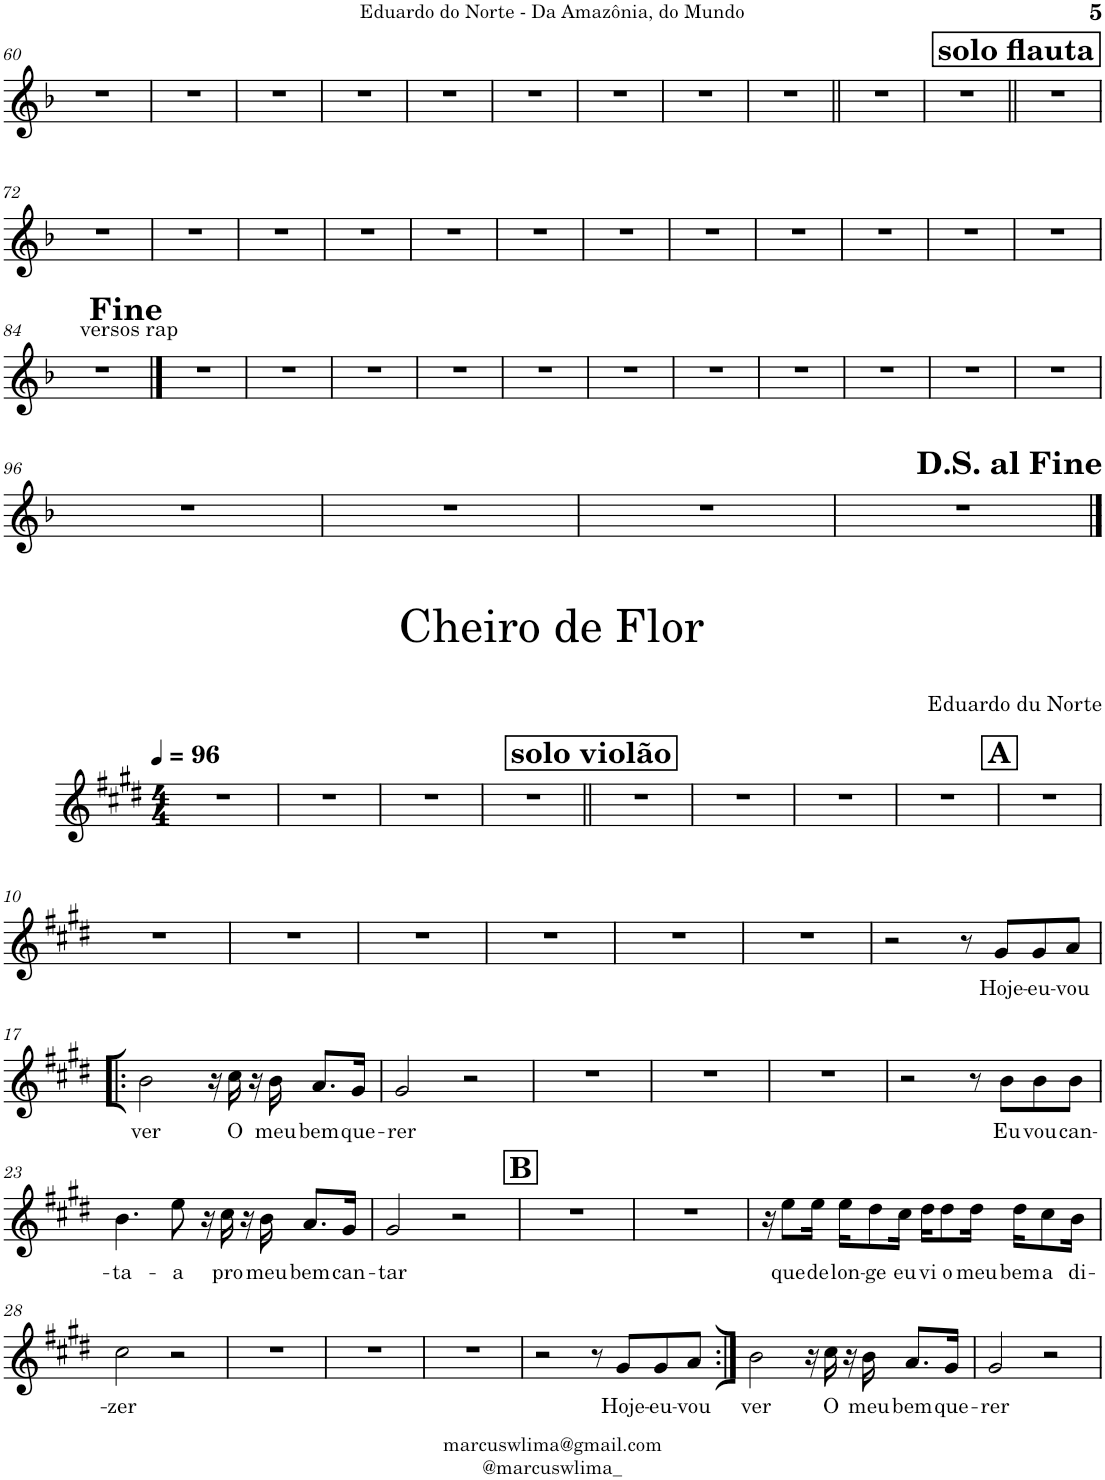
**kern	**text
*part1	*part1
*staff1	*staff1
*I"Voice	*
*I'Vo.	*
!!LO:PB:g=z
*clefG2	*
*k[b-]	*
*M2/4	*
=60	=60
2r	.
=61	=61
2r	.
=62	=62
2r	.
=63	=63
2r	.
=64	=64
2r	.
=65	=65
2r	.
=66	=66
2r	.
=67	=67
2r	.
=68	=68
2r	.
=69||	=69||
2r	.
=70	=70
2r	.
!!LO:REH:place=s1:a:B:cj:fs=14:t=solo flauta
=71||	=71||
2r	.
!!LO:LB:g=z
=72	=72
2r	.
=73	=73
2r	.
=74	=74
2r	.
=75	=75
2r	.
=76	=76
2r	.
=77	=77
2r	.
=78	=78
2r	.
=79	=79
2r	.
=80	=80
2r	.
=81	=81
2r	.
=82	=82
2r	.
=83	=83
2r	.
!!LO:LB:g=z
=84	=84
!LO:TX:a:t=versos rap	!
2r	.
!LO:TX:a:t=<b><font size="15"/>Fine</b>	!
==85	==85
2r	.
=86	=86
2r	.
=87	=87
2r	.
=88	=88
2r	.
=89	=89
2r	.
=90	=90
2r	.
=91	=91
2r	.
=92	=92
2r	.
=93	=93
2r	.
=94	=94
2r	.
=95	=95
2r	.
!!LO:LB:g=z
=96	=96
2r	.
=97	=97
2r	.
=98	=98
2r	.
=99	=99
2r	.
!LO:TX:a:t=<b><font size="15"/>D.S. al Fine</b>	!
!!LO:LB:g=z
==1	==1
*k[f#c#g#d#]	*
*M4/4	*
*MM96	*
1r	.
=2	=2
1r	.
=3	=3
1r	.
=4	=4
1r	.
!!LO:REH:place=s1:a:B:cj:fs=14:t=solo violão
=5||	=5||
1r	.
=6	=6
1r	.
=7	=7
1r	.
=8	=8
1r	.
!!LO:REH:place=s1:a:B:cj:fs=14:t=A
=9	=9
1r	.
!!LO:LB:g=z
=10	=10
1r	.
=11	=11
1r	.
=12	=12
1r	.
=13	=13
1r	.
=14	=14
1r	.
=15	=15
1r	.
=16	=16
2r	.
8r	.
!	!LO:LY:b
8g#/L	Hoje-
!	!LO:LY:b
8g#/	-eu-
!	!LO:LY:b
8a/J	-vou
!!LO:LB:g=z
=17!|:	=17!|:
!	!LO:LY:b
2b\	ver
16r	.
!	!LO:LY:b
16cc#\	O
16r	.
!	!LO:LY:b
16b\	meu
!	!LO:LY:b
8.a/L	bem
!	!LO:LY:b
16g#/Jk	que-
=18	=18
!	!LO:LY:b
2g#/	-rer
2r	.
=19	=19
1r	.
=20	=20
1r	.
=21	=21
1r	.
=22	=22
2r	.
8r	.
!	!LO:LY:b
8b\L	Eu
!	!LO:LY:b
8b\	vou
!	!LO:LY:b
8b\J	can-
!!LO:LB:g=z
=23	=23
!	!LO:LY:b
4.b\	-ta-
!	!LO:LY:b
8ee\	-a
16r	.
!	!LO:LY:b
16cc#\	pro
16r	.
!	!LO:LY:b
16b\	meu
!	!LO:LY:b
8.a/L	bem
!	!LO:LY:b
16g#/Jk	can-
=24	=24
!	!LO:LY:b
2g#/	-tar
2r	.
!!LO:REH:place=s1:a:B:cj:fs=14:t=B
=25	=25
1r	.
=26	=26
1r	.
=27	=27
16r	.
!	!LO:LY:b
8ee\L	que
!	!LO:LY:b
16ee\Jk	de
!	!LO:LY:b
16ee\KL	lon-
!	!LO:LY:b
8dd#\	-ge
!	!LO:LY:b
16cc#\Jk	eu
!	!LO:LY:b
16dd#\KL	vi
!	!LO:LY:b
8dd#\	o
!	!LO:LY:b
16dd#\Jk	meu
!	!LO:LY:b
16dd#\KL	bem
!	!LO:LY:b
8cc#\	a
!	!LO:LY:b
16b\Jk	di-
!!LO:LB:g=z
=28	=28
!	!LO:LY:b
2cc#\	-zer
2r	.
=29	=29
1r	.
=30	=30
1r	.
=31	=31
1r	.
=32	=32
2r	.
8r	.
!	!LO:LY:b
8g#/L	Hoje-
!	!LO:LY:b
8g#/	-eu-
!	!LO:LY:b
8a/J	-vou
=33:|!	=33:|!
!	!LO:LY:b
2b\	ver
16r	.
!	!LO:LY:b
16cc#\	O
16r	.
!	!LO:LY:b
16b\	meu
!	!LO:LY:b
8.a/L	bem
!	!LO:LY:b
16g#/Jk	que-
=34	=34
!	!LO:LY:b
2g#/	-rer
2r	.
=	=
*-	*-
